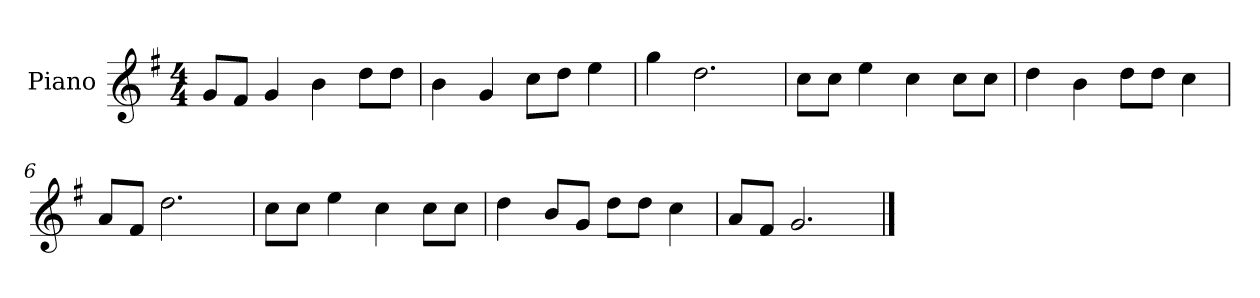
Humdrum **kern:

**kern
*part1
*staff1
*I"Piano
*I'P-no
*clefG2
*k[f#]
*M4/4
*MM90
=1
8g/L
8f#/J
4g/
4b\
8dd\L
8dd\J
=2
4b\
4g/
8cc\L
8dd\J
4ee\
=3
4gg\
2.dd\
=4
8cc\L
8cc\J
4ee\
4cc\
8cc\L
8cc\J
=5
4dd\
4b\
8dd\L
8dd\J
4cc\
=6
8a/L
8f#/J
2.dd\
=7
8cc\L
8cc\J
4ee\
4cc\
8cc\L
8cc\J
!!LO:LB:g=z
=8
4dd\
8b/L
8g/J
8dd\L
8dd\J
4cc\
=9
8a/L
8f#/J
2.g/
==
*-
